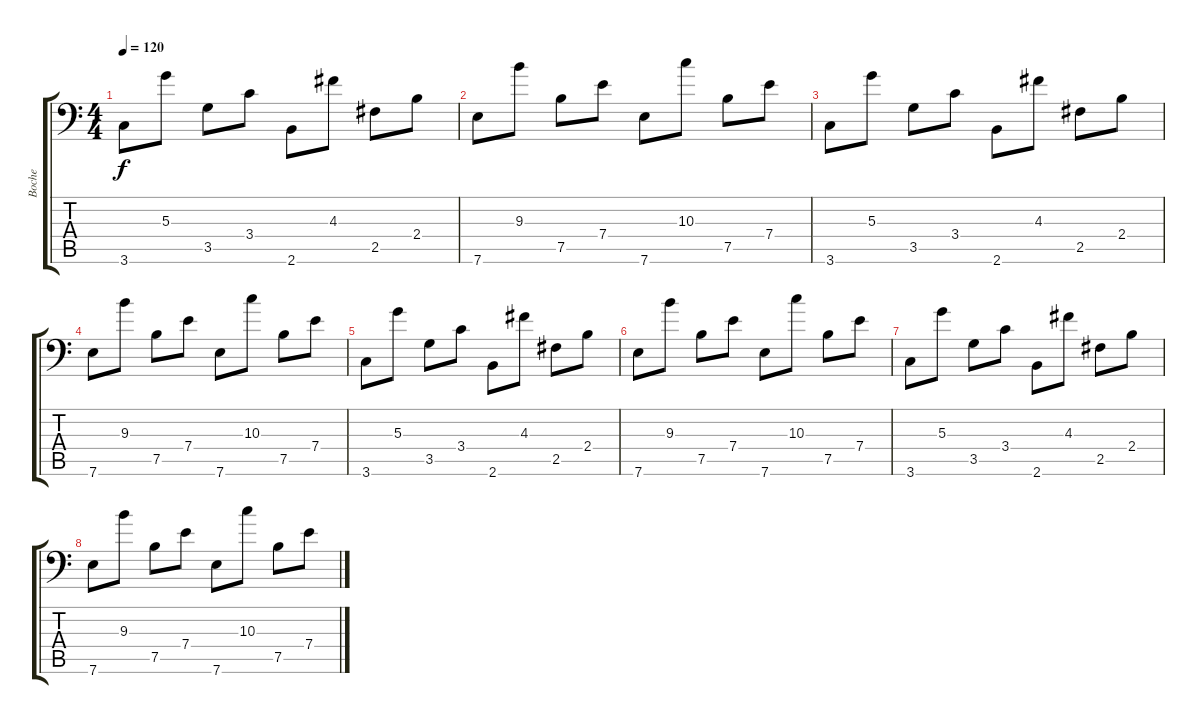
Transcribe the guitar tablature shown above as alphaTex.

\track ("Boche" "Boche") {instrument electricguitarclean}
\staff {score tabs}
\tuning (B3 G3 D3 A2 E2 A1) {hide}
\ts (4 4)
\tempo 120
\clef f4
\ks c
3.6.8{dy f} 5.3.8 3.5.8 3.4.8 2.6.8 4.3.8 2.5.8 2.4.8 |
7.6.8 9.3.8 7.5.8 7.4.8 7.6.8 10.3.8 7.5.8 7.4.8 |
3.6.8 5.3.8 3.5.8 3.4.8 2.6.8 4.3.8 2.5.8 2.4.8 |
7.6.8 9.3.8 7.5.8 7.4.8 7.6.8 10.3.8 7.5.8 7.4.8 |
3.6.8 5.3.8 3.5.8 3.4.8 2.6.8 4.3.8 2.5.8 2.4.8 |
7.6.8 9.3.8 7.5.8 7.4.8 7.6.8 10.3.8 7.5.8 7.4.8 |
3.6.8 5.3.8 3.5.8 3.4.8 2.6.8 4.3.8 2.5.8 2.4.8 |
7.6.8 9.3.8 7.5.8 7.4.8 7.6.8 10.3.8 7.5.8 7.4.8
